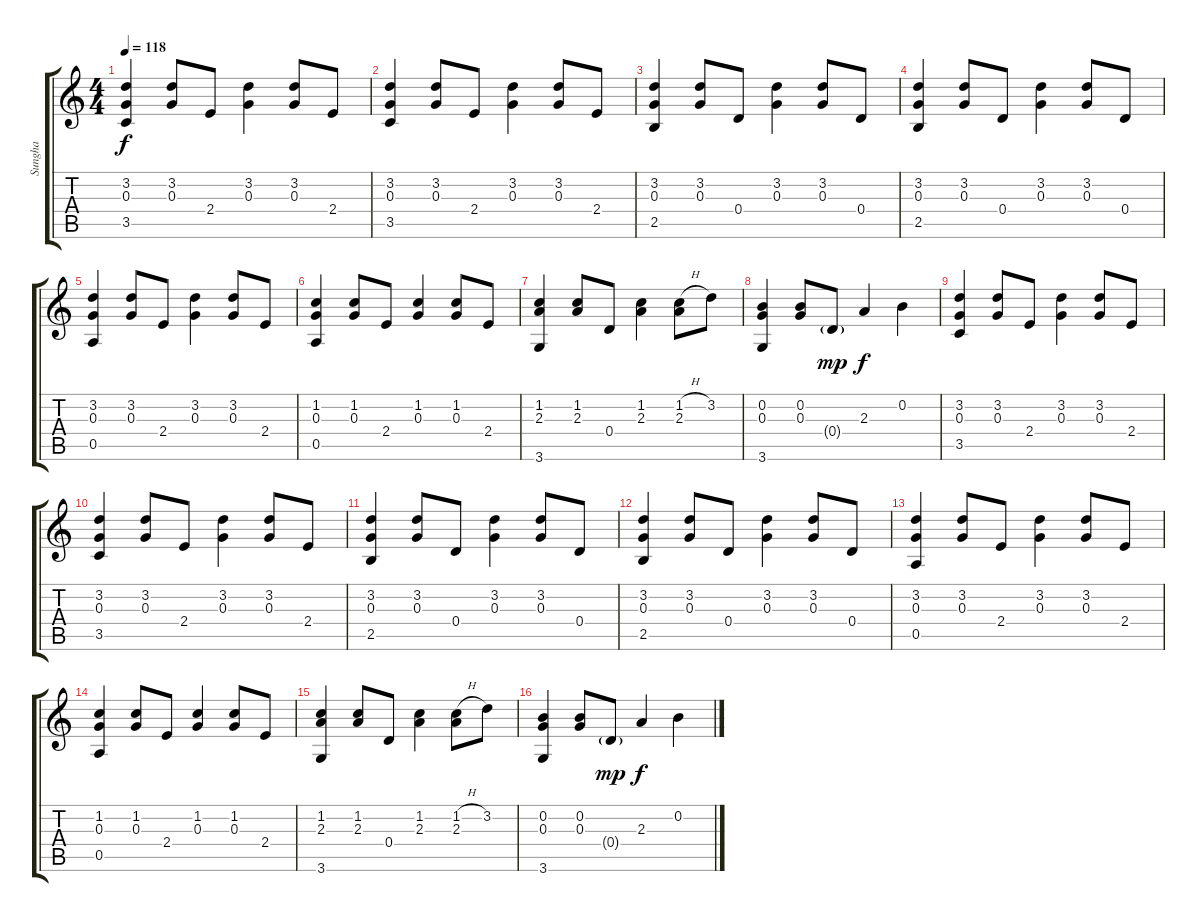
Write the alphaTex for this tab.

\track ("Sungha" "Sungha") {instrument acousticguitarsteel}
\staff {score tabs}
\tuning (E4 B3 G3 D3 A2 E2) {hide}
\ts (4 4)
\tempo 118
\clef g2
\ks c
(3.2 0.3 3.5).4{dy f} (3.2 0.3).8 2.4.8 (3.2 0.3).4 (3.2 0.3).8 2.4.8 |
(3.2 0.3 3.5).4 (3.2 0.3).8 2.4.8 (3.2 0.3).4 (3.2 0.3).8 2.4.8 |
(3.2 0.3 2.5).4 (3.2 0.3).8 0.4.8 (3.2 0.3).4 (3.2 0.3).8 0.4.8 |
(3.2 0.3 2.5).4 (3.2 0.3).8 0.4.8 (3.2 0.3).4 (3.2 0.3).8 0.4.8 |
(3.2 0.3 0.5).4 (3.2 0.3).8 2.4.8 (3.2 0.3).4 (3.2 0.3).8 2.4.8 |
(1.2 0.3 0.5).4 (1.2 0.3).8 2.4.8 (1.2 0.3).4 (1.2 0.3).8 2.4.8 |
(1.2 2.3 3.6).4 (1.2 2.3).8 0.4.8 (1.2 2.3).4 (1.2{h} 2.3).8 3.2.8 |
(0.2 0.3 3.6).4 (0.2 0.3).8 0.4{g}.8{dy mp} 2.3.4{dy f} 0.2.4 |
(3.2 0.3 3.5).4 (3.2 0.3).8 2.4.8 (3.2 0.3).4 (3.2 0.3).8 2.4.8 |
(3.2 0.3 3.5).4 (3.2 0.3).8 2.4.8 (3.2 0.3).4 (3.2 0.3).8 2.4.8 |
(3.2 0.3 2.5).4 (3.2 0.3).8 0.4.8 (3.2 0.3).4 (3.2 0.3).8 0.4.8 |
(3.2 0.3 2.5).4 (3.2 0.3).8 0.4.8 (3.2 0.3).4 (3.2 0.3).8 0.4.8 |
(3.2 0.3 0.5).4 (3.2 0.3).8 2.4.8 (3.2 0.3).4 (3.2 0.3).8 2.4.8 |
(1.2 0.3 0.5).4 (1.2 0.3).8 2.4.8 (1.2 0.3).4 (1.2 0.3).8 2.4.8 |
(1.2 2.3 3.6).4 (1.2 2.3).8 0.4.8 (1.2 2.3).4 (1.2{h} 2.3).8 3.2.8 |
(0.2 0.3 3.6).4 (0.2 0.3).8 0.4{g}.8{dy mp} 2.3.4{dy f} 0.2.4
